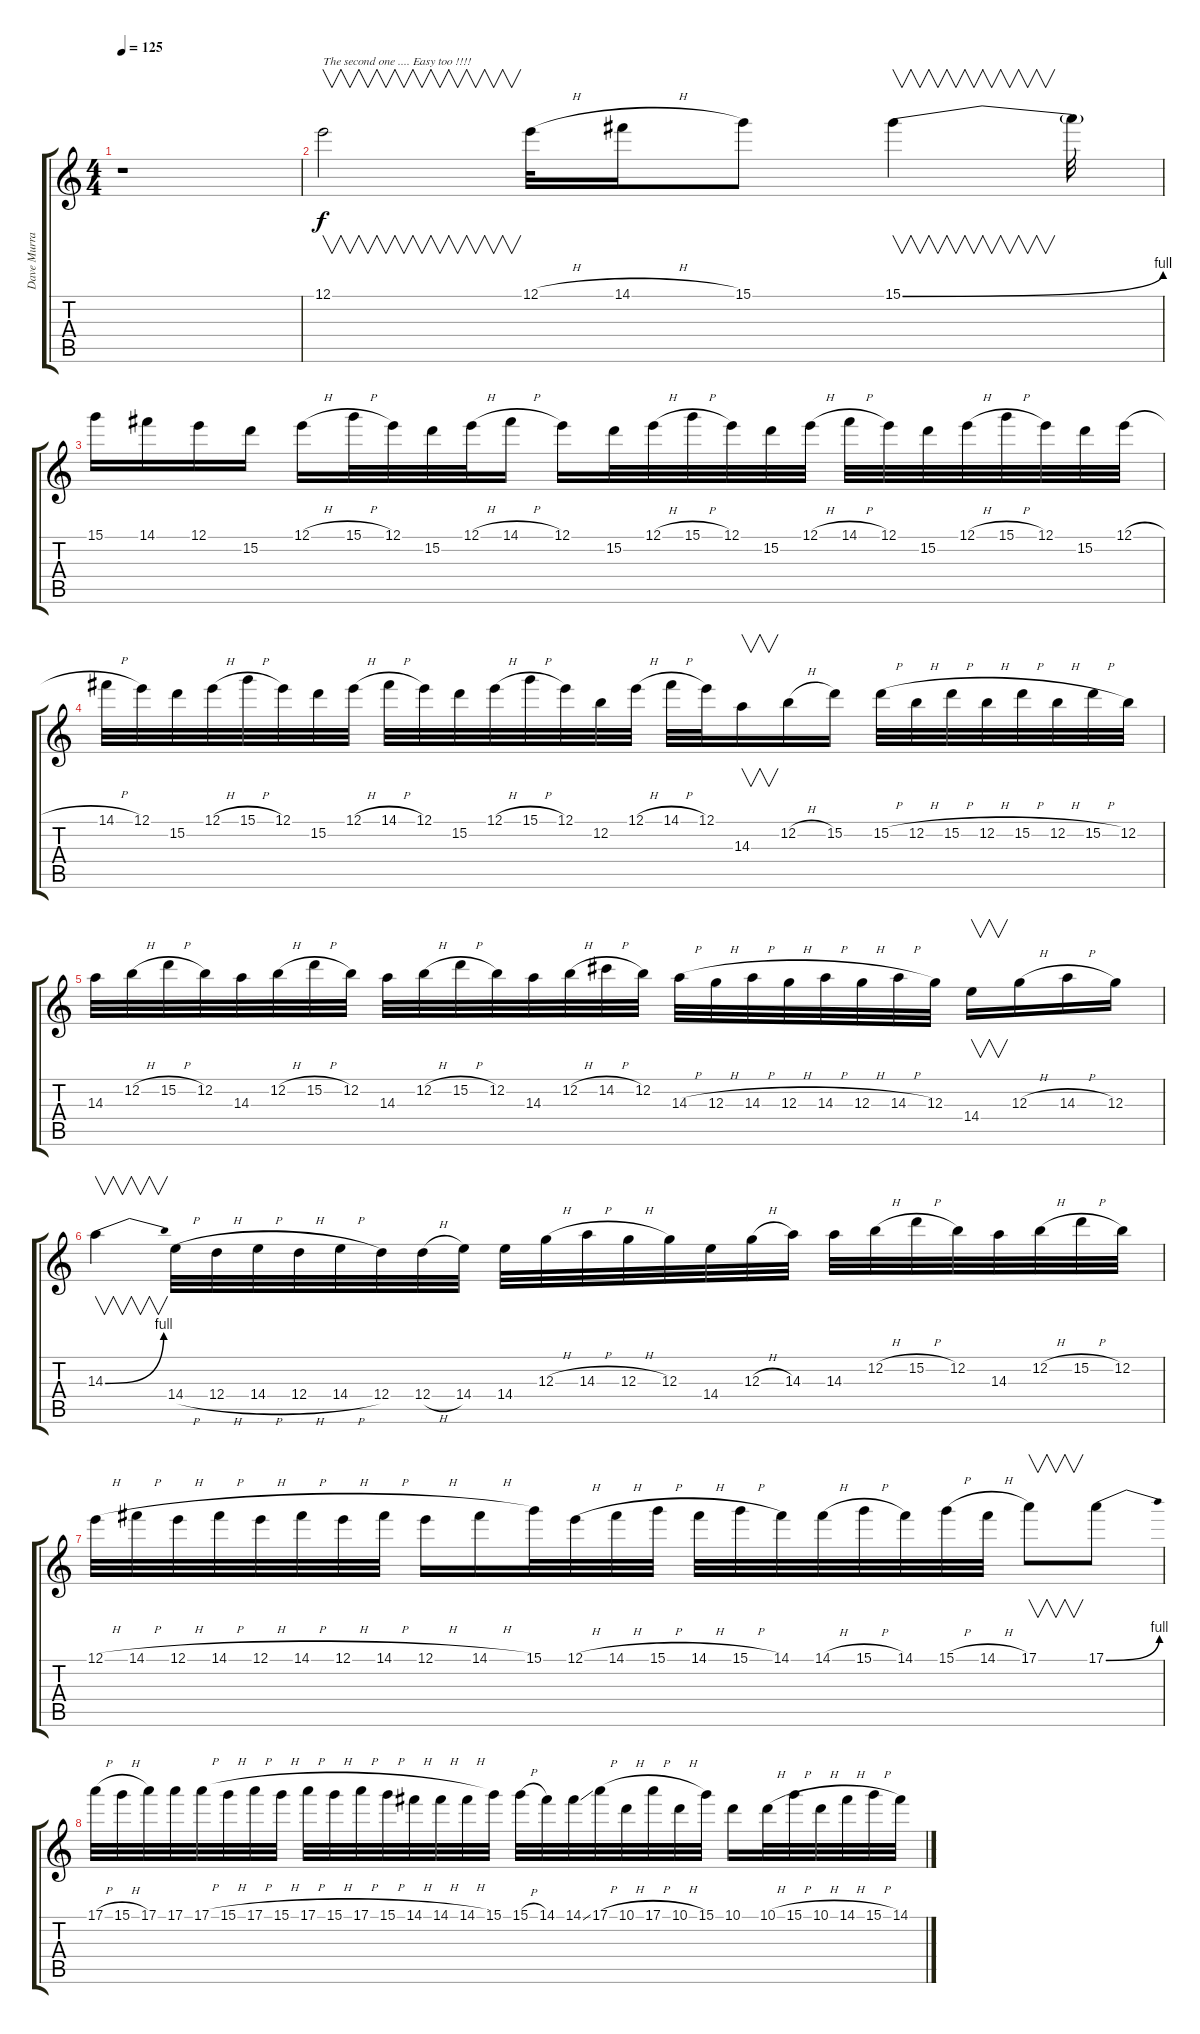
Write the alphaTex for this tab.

\track ("Dave Murray" "Dave Murra") {instrument distortionguitar}
\staff {score tabs}
\tuning (E4 B3 G3 D3 A2 E2) {hide}
\ts (4 4)
\tempo 125
\clef g2
\ks c
r.1{dy f} |
12.1.2{v txt "The second one .... Easy too !!!!"} 12.1{h}.32 14.1{h}.16 15.1.8 15.1{be (bend 0 0 60 4)}.4{v} 15.1{t}.32 |
15.1.16 14.1.16 12.1.16 15.2.16 12.1{h}.16 15.1{h}.32 12.1.32 15.2.32 12.1{h}.32 14.1{h}.16 12.1.16 15.2.32 12.1{h}.32 15.1{h}.32 12.1.32 15.2.32 12.1{h}.32 14.1{h}.32 12.1.32 15.2.32 12.1{h}.32 15.1{h}.32 12.1.32 15.2.32 12.1{h}.32 |
14.1{h}.32 12.1.32 15.2.32 12.1{h}.32 15.1{h}.32 12.1.32 15.2.32 12.1{h}.32 14.1{h}.32 12.1.32 15.2.32 12.1{h}.32 15.1{h}.32 12.1.32 12.2.32 12.1{h}.32 14.1{h}.32 12.1.32 14.3.16{v} 12.2{h}.16 15.2.16 15.2{h}.32 12.2{h}.32 15.2{h}.32 12.2{h}.32 15.2{h}.32 12.2{h}.32 15.2{h}.32 12.2.32 |
14.3.32 12.2{h}.32 15.2{h}.32 12.2.32 14.3.32 12.2{h}.32 15.2{h}.32 12.2.32 14.3.32 12.2{h}.32 15.2{h}.32 12.2.32 14.3.32 12.2{h}.32 14.2{h}.32 12.2.32 14.3{h}.32 12.3{h}.32 14.3{h}.32 12.3{h}.32 14.3{h}.32 12.3{h}.32 14.3{h}.32 12.3.32 14.4.16{v} 12.3{h}.16 14.3{h}.16 12.3.16 |
14.3{be (bend 0 0 60 4)}.4{v} 14.4{h}.32 12.4{h}.32 14.4{h}.32 12.4{h}.32 14.4{h}.32 12.4.32 12.4{h}.32 14.4.32 14.4.32 12.3{h}.32 14.3{h}.32 12.3{h}.32 12.3.32 14.4.32 12.3{h}.32 14.3.32 14.3.32 12.2{h}.32 15.2{h}.32 12.2.32 14.3.32 12.2{h}.32 15.2{h}.32 12.2.32 |
12.1{h}.32 14.1{h}.32 12.1{h}.32 14.1{h}.32 12.1{h}.32 14.1{h}.32 12.1{h}.32 14.1{h}.32 12.1{h}.16 14.1{h}.16 15.1.32 12.1{h}.32 14.1{h}.32 15.1{h}.32 14.1{h}.32 15.1{h}.32 14.1.32 14.1{h}.32 15.1{h}.32 14.1.32 15.1{h}.32 14.1{h}.32 17.1.8{v} 17.1{be (bend 0 0 60 4)}.8 |
17.1{h}.32 15.1{h}.32 17.1.32 17.1.32 17.1{h}.32 15.1{h}.32 17.1{h}.32 15.1{h}.32 17.1{h}.32 15.1{h}.32 17.1{h}.32 15.1{h}.32 14.1{h}.32 14.1{h}.32 14.1{h}.32 15.1.32 15.1{h}.32 14.1.32 14.1{ss}.32 17.1{h}.32 10.1{h}.32 17.1{h}.32 10.1{h}.32 15.1.32 10.1.16 10.1{h}.32 15.1{h}.32 10.1{h}.32 14.1{h}.32 15.1{h}.32 14.1{h}.32
